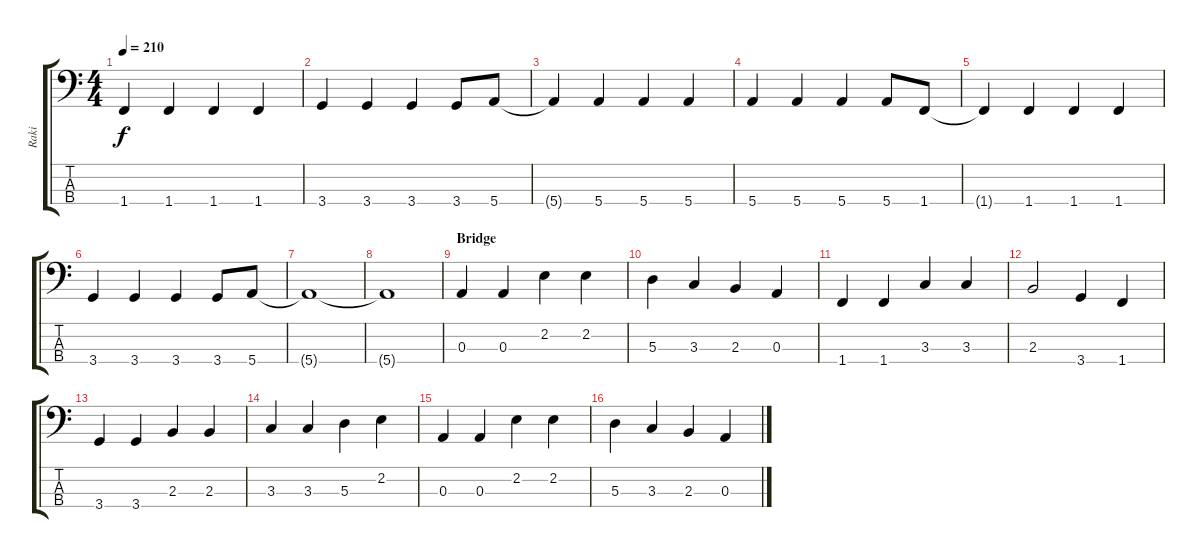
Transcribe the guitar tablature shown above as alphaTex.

\track ("Raki" "Raki") {instrument electricbasspick}
\staff {score tabs}
\tuning (G2 D2 A1 E1) {hide}
\ts (4 4)
\tempo 210
\clef f4
\ks c
1.4{t}.4{dy f} 1.4.4 1.4.4 1.4.4 |
3.4.4 3.4.4 3.4.4 3.4.8 5.4.8 |
5.4{t}.4 5.4.4 5.4.4 5.4.4 |
5.4.4 5.4.4 5.4.4 5.4.8 1.4.8 |
1.4{t}.4 1.4.4 1.4.4 1.4.4 |
3.4.4 3.4.4 3.4.4 3.4.8 5.4.8 |
5.4{t}.1 |
5.4{t}.1 |
\section ("" "Bridge")
0.3.4 0.3.4 2.2.4 2.2.4 |
5.3.4 3.3.4 2.3.4 0.3.4 |
1.4.4 1.4.4 3.3.4 3.3.4 |
2.3.2 3.4.4 1.4.4 |
3.4.4 3.4.4 2.3.4 2.3.4 |
3.3.4 3.3.4 5.3.4 2.2.4 |
0.3.4 0.3.4 2.2.4 2.2.4 |
5.3.4 3.3.4 2.3.4 0.3.4
